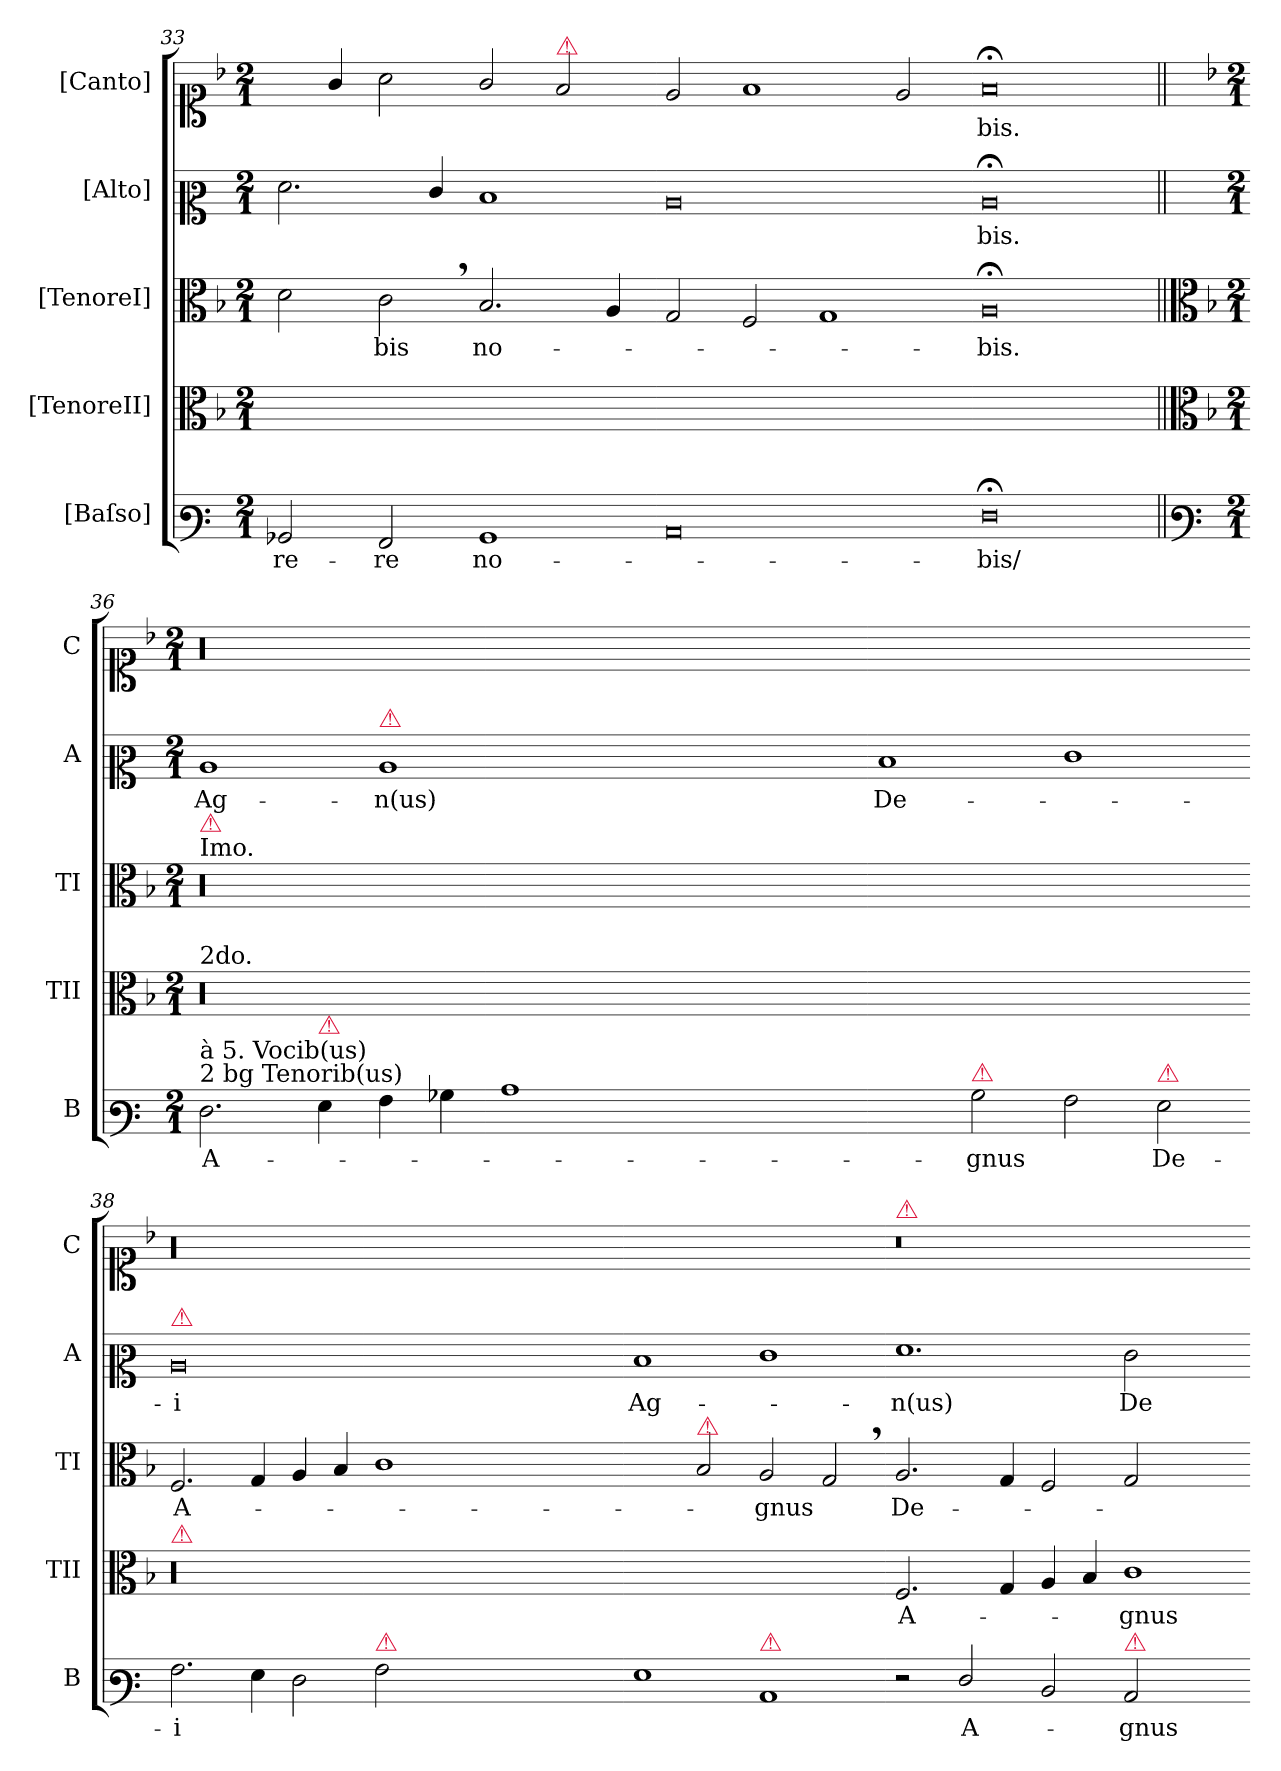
**kern	**text	**kern	**text	**kern	**text	**kern	**text	**kern	**text
*part5	*part5	*part4	*part4	*part3	*part3	*part2	*part2	*part1	*part1
*staff5	*staff5	*staff4	*staff4	*staff3	*staff3	*staff2	*staff2	*staff1	*staff1
*I"[Baſso]	*	*I"[TenoreII]	*	*I"[TenoreI]	*	*I"[Alto]	*	*I"[Canto]	*
*I'B	*	*I'TII	*	*I'TI	*	*I'A	*	*I'C	*
*clefF3	*	*clefC3	*	*clefC3	*	*clefC2	*	*clefC1	*
*	*	*k[b-]	*	*k[b-]	*	*	*	*k[b-]	*
*M2/1	*	*M2/1	*	*M2/1	*	*M2/1	*	*M2/1	*
=33	=33	=33	=33	=33	=33	=33	=33	=33	=33
2BB-/	-re-	0ryy	.	2d\	.	2.f\	.	4ryy	.
.	.	.	.	.	.	.	.	4g/	.
2AA/	-re	.	.	2c,\	-bis	.	.	2a\	.
.	.	.	.	.	.	4e/	.	.	.
1BB-/	no-	.	.	2.B-/	no-	1d/	.	2g/	.
!	!	!	!	!	!	!	!	!LO:TX:a:color=crimson:t=⚠	!
.	.	.	.	.	.	.	.	2f/	.
.	.	.	.	4A/	.	.	.	.	.
=34-	=34-	=34-	=34-	=34-	=34-	=34-	=34-	=34-	=34-
0C/	.	0ryy	.	2G/	.	0c/	.	2e/	.
.	.	.	.	2F/	.	.	.	1f/	.
.	.	.	.	1G/	.	.	.	.	.
.	.	.	.	.	.	.	.	2e/	.
=35-	=35-	=35-	=35-	=35-	=35-	=35-	=35-	=35-	=35-
0F;<\	-bis/	0ryy	.	0A;</	-bis.	0c;</	-bis.	0f;</	-bis.
=36||	=36||	=36||	=36||	=36||	=36||	=36||	=36||	=36||	=36||
*clefF3	*	*clefC3	*	*clefC3	*	*	*	*	*
*	*	*k[b-]	*	*k[b-]	*	*	*	*	*
*M2/1	*	*M2/1	*	*M2/1	*	*M2/1	*	*M2/1	*
!	!	!	!	!LO:TX:a:t=Imo.	!	!	!	!	!
!	!	!	!	!LO:TX:a:color=crimson:t=⚠	!	!	!	!	!
!	!	!LO:TX:a:t=2do.	!	!	!	!	!	!	!
!LO:TX:a:t=à 5. Vocib(us)\n2 bg Tenorib(us)	!	!	!	!	!	!	!	!	!
2.F\	A-	00r	.	00r	.	1c/	Ag-	00r	.
!LO:TX:a:color=crimson:t=⚠	!	!	!	!	!	!	!	!	!
4G\	.	.	.	.	.	.	.	.	.
!	!	!	!	!	!	!LO:TX:a:color=crimson:t=⚠	!	!	!
4A\	.	.	.	.	.	1c/	-n(us)	.	.
4B-\	.	.	.	.	.	.	.	.	.
1c\	.	.	.	.	.	.	.	.	.
.	.	.	.	.	.	0ryy	.	.	.
1.ryy	.	.	.	.	.	.	.	.	.
=37-	=37-	=37-	=37-	=37-	=37-	=37-	=37-	=37-	=37-
2ryy	.	0ryy	.	0ryy	.	1d/	De-	0ryy	.
!LO:TX:a:color=crimson:t=⚠	!	!	!	!	!	!	!	!	!
2B-\	-gnus	.	.	.	.	.	.	.	.
2A\	.	.	.	.	.	1e\	.	.	.
!LO:TX:a:color=crimson:t=⚠	!	!	!	!	!	!	!	!	!
2G\	De-	.	.	.	.	.	.	.	.
=38-	=38-	=38-	=38-	=38-	=38-	=38-	=38-	=38-	=38-
!	!	!	!	!	!	!LO:TX:a:color=crimson:t=⚠	!	!	!
!	!	!LO:TX:a:color=crimson:t=⚠	!	!	!	!	!	!	!
2.A\	-i	00r	.	2.F/	A-	0c/	-i	00r	.
4G\	.	.	.	4G/	.	.	.	.	.
2F\	.	.	.	4A/	.	.	.	.	.
.	.	.	.	4B-/	.	.	.	.	.
!LO:TX:a:color=crimson:t=⚠	!	!	!	!	!	!	!	!	!
2A\	.	.	.	1c\	.	.	.	.	.
0ryy	.	.	.	.	.	0ryy	.	.	.
.	.	.	.	1.ryy	.	.	.	.	.
=39-	=39-	=39-	=39-	=39-	=39-	=39-	=39-	=39-	=39-
!	!	!	!	!	!	!	!LO:LY:i	!	!
1G\	.	0ryy	.	2ryy	.	1d/	Ag-	0ryy	.
!	!	!	!	!LO:TX:a:color=crimson:t=⚠	!	!	!	!	!
.	.	.	.	2B-/	.	.	.	.	.
!LO:TX:a:color=crimson:t=⚠	!	!	!	!	!	!	!	!	!
1C/	.	.	.	2A/	-gnus	1e\	.	.	.
.	.	.	.	2G,/	.	.	.	.	.
=40-	=40-	=40-	=40-	=40-	=40-	=40-	=40-	=40-	=40-
!	!	!	!	!	!	!	!	!LO:TX:a:color=crimson:t=⚠	!
!	!	!	!	!	!	!	!LO:LY:i	!	!
2r	.	2.F/	A-	2.A/	De-	1.f\	-n(us)	0r	.
2F/	A-	.	.	.	.	.	.	.	.
.	.	4G/	.	4G/	.	.	.	.	.
2D/	.	4A/	.	2F/	.	.	.	.	.
.	.	4B-/	.	.	.	.	.	.	.
!LO:TX:a:color=crimson:t=⚠	!	!	!	!	!	!	!	!	!
!	!	!	!	!	!	!	!LO:LY:i	!	!
2C/	-gnus	1c\	-gnus	2G/	.	2e\	De-	.	.
2ryy	.	.	.	2ryy	.	2ryy	.	2ryy	.
=-	=-	=-	=-	=-	=-	=-	=-	=-	=-
*-	*-	*-	*-	*-	*-	*-	*-	*-	*-
